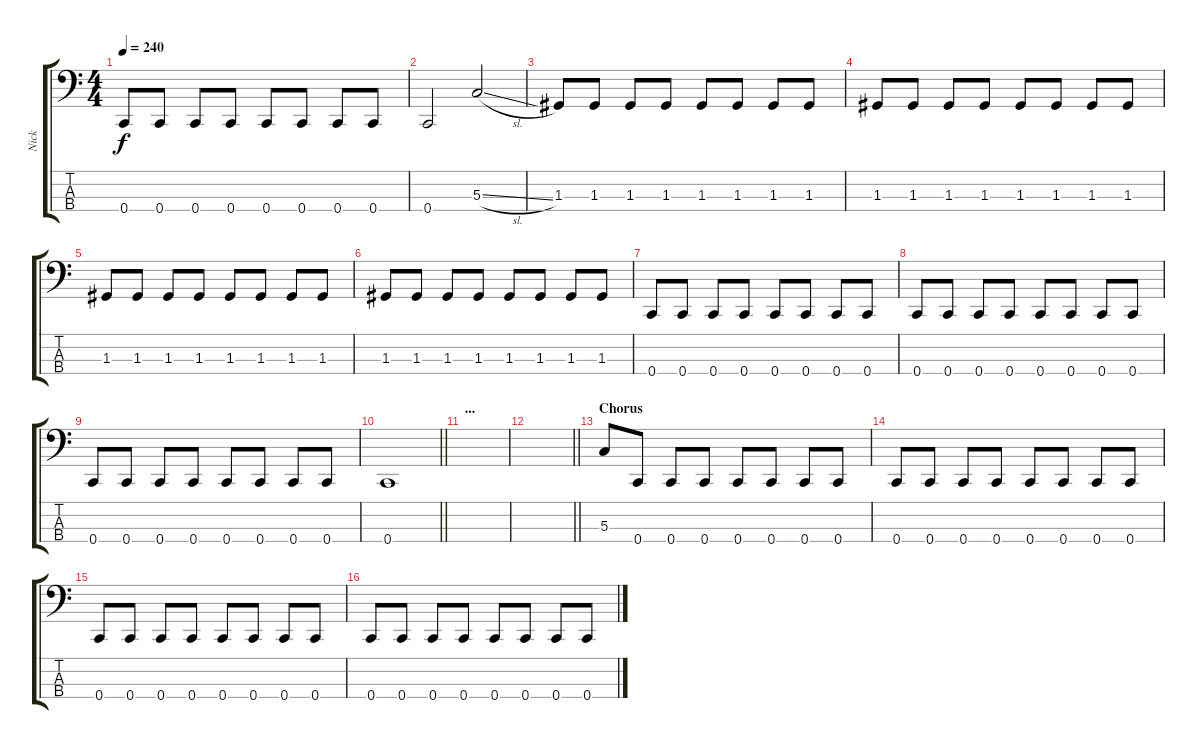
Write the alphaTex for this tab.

\track ("Nick" "Nick") {instrument slapbass1}
\staff {score tabs}
\tuning (G2 C2 G1 C1) {hide}
\ts (4 4)
\tempo 240
\clef f4
\ks c
0.4.8{dy f} 0.4.8 0.4.8 0.4.8 0.4.8 0.4.8 0.4.8 0.4.8 |
0.4.2 5.3{sl}.2 |
1.3.8 1.3.8 1.3.8 1.3.8 1.3.8 1.3.8 1.3.8 1.3.8 |
1.3.8 1.3.8 1.3.8 1.3.8 1.3.8 1.3.8 1.3.8 1.3.8 |
1.3.8 1.3.8 1.3.8 1.3.8 1.3.8 1.3.8 1.3.8 1.3.8 |
1.3.8 1.3.8 1.3.8 1.3.8 1.3.8 1.3.8 1.3.8 1.3.8 |
0.4.8 0.4.8 0.4.8 0.4.8 0.4.8 0.4.8 0.4.8 0.4.8 |
0.4.8 0.4.8 0.4.8 0.4.8 0.4.8 0.4.8 0.4.8 0.4.8 |
0.4.8 0.4.8 0.4.8 0.4.8 0.4.8 0.4.8 0.4.8 0.4.8 |
\barLineRight lightlight
0.4.1 |
\section ("" "...")
|
\barLineRight lightlight
|
\section ("" "Chorus")
5.3.8 0.4.8 0.4.8 0.4.8 0.4.8 0.4.8 0.4.8 0.4.8 |
0.4.8 0.4.8 0.4.8 0.4.8 0.4.8 0.4.8 0.4.8 0.4.8 |
0.4.8 0.4.8 0.4.8 0.4.8 0.4.8 0.4.8 0.4.8 0.4.8 |
0.4.8 0.4.8 0.4.8 0.4.8 0.4.8 0.4.8 0.4.8 0.4.8
